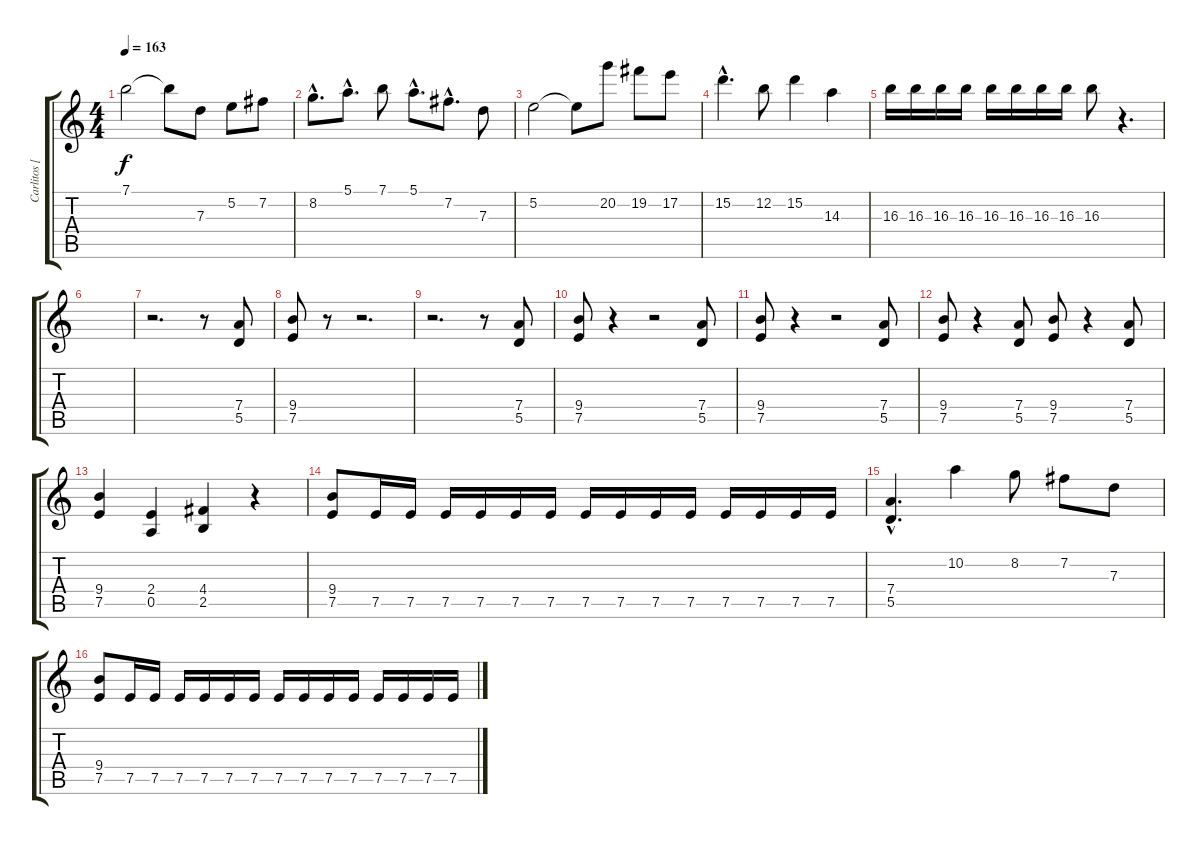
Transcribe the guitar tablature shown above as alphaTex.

\track ("Carlitos [guitarra]" "Carlitos [") {instrument distortionguitar}
\staff {score tabs}
\tuning (E4 B3 G3 D3 A2 E2) {hide}
\ts (4 4)
\tempo 163
\clef g2
\ks c
7.1.2{dy f} 7.1{t}.8 7.3.8 5.2.8 7.2.8 |
8.2{hac}.8{d} 5.1{hac}.8{d} 7.1.8 5.1{hac}.8{d} 7.2{hac}.8{d} 7.3.8 |
5.2.2 5.2{t}.8 20.2.8 19.2.8 17.2.8 |
15.2{hac}.4{d} 12.2.8 15.2.4 14.3.4 |
16.3.16 16.3.16 16.3.16 16.3.16 16.3.16 16.3.16 16.3.16 16.3.16 16.3.8 r.4{d} |
|
r.2{d} r.8 (7.4 5.5).8 |
(9.4 7.5).8 r.8 r.2{d} |
r.2{d} r.8 (7.4 5.5).8 |
(9.4 7.5).8 r.4 r.2 (7.4 5.5).8 |
(9.4 7.5).8 r.4 r.2 (7.4 5.5).8 |
(9.4 7.5).8 r.4 (7.4 5.5).8 (9.4 7.5).8 r.4 (7.4 5.5).8 |
(9.4 7.5).4 (2.4 0.5).4 (4.4 2.5).4 r.4 |
(9.4 7.5).8 7.5.16 7.5.16 7.5.16 7.5.16 7.5.16 7.5.16 7.5.16 7.5.16 7.5.16 7.5.16 7.5.16 7.5.16 7.5.16 7.5.16 |
(7.4{hac} 5.5{hac}).4{d} 10.2.4 8.2.8 7.2.8 7.3.8 |
(9.4 7.5).8 7.5.16 7.5.16 7.5.16 7.5.16 7.5.16 7.5.16 7.5.16 7.5.16 7.5.16 7.5.16 7.5.16 7.5.16 7.5.16 7.5.16
